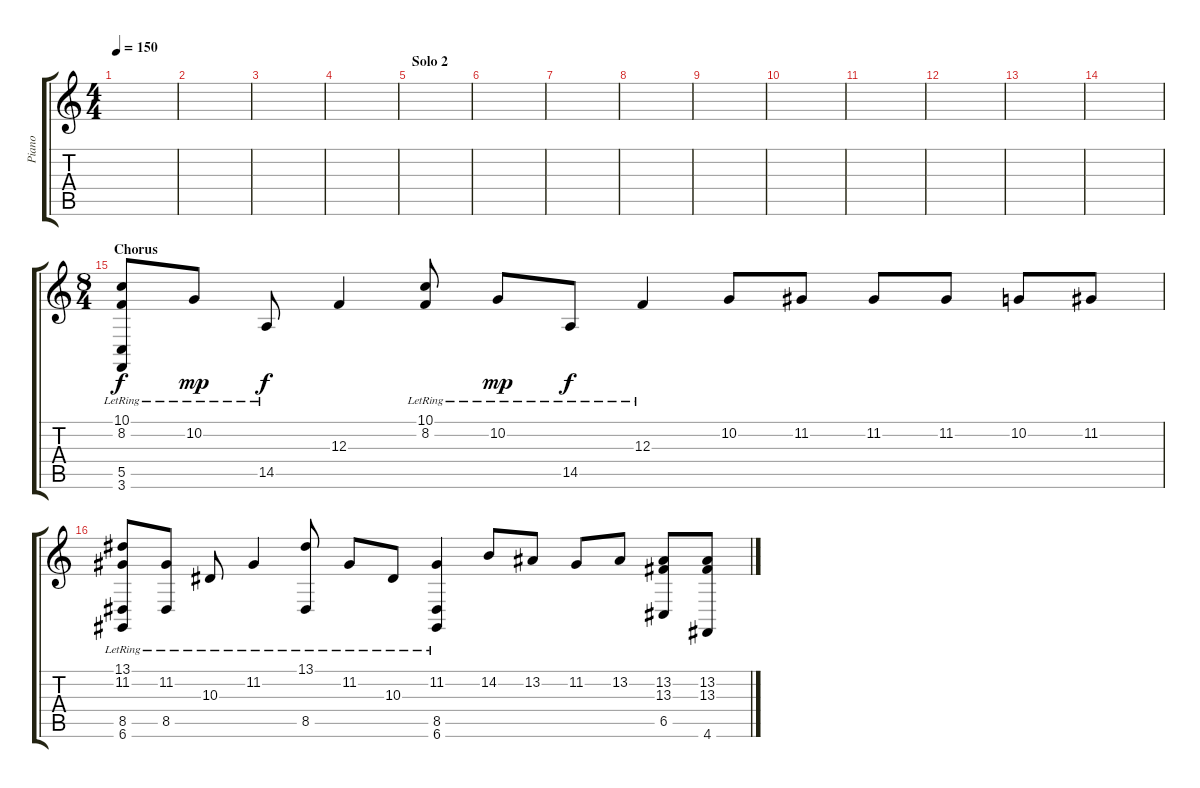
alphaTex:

\track ("Piano" "Piano") {instrument electricgrandpiano}
\staff {score tabs}
\tuning (D4 A3 F3 C3 G2 D2) {hide}
\ts (4 4)
\tempo 150
\clef g2
\ks c
|
|
|
|
\section ("" "Solo 2")
|
|
|
|
|
|
|
|
|
|
\ts (8 4)
\section ("" "Chorus")
(10.1{lr} 8.2{lr} 5.5{lr} 3.6{lr}).8{dy f} 10.2{lr}.8{dy mp} 14.5{lr}.8{dy f} 12.3.4 (10.1{lr} 8.2{lr}).8 10.2{lr}.8{dy mp} 14.5{lr}.8{dy f} 12.3{lr}.4 10.2.8 11.2.8 11.2.8 11.2.8 10.2.8 11.2.8 |
(13.1{lr} 11.2{lr} 8.5{lr} 6.6{lr}).8 (11.2{lr} 8.5{lr}).8 10.3{lr}.8 11.2{lr}.4 (13.1{lr} 8.5{lr}).8 11.2{lr}.8 10.3{lr}.8 (11.2{lr} 8.5{lr} 6.6{lr}).4 14.2.8 13.2.8 11.2.8 13.2.8 (13.2 13.3 6.5).8 (13.2 13.3 4.6).8
